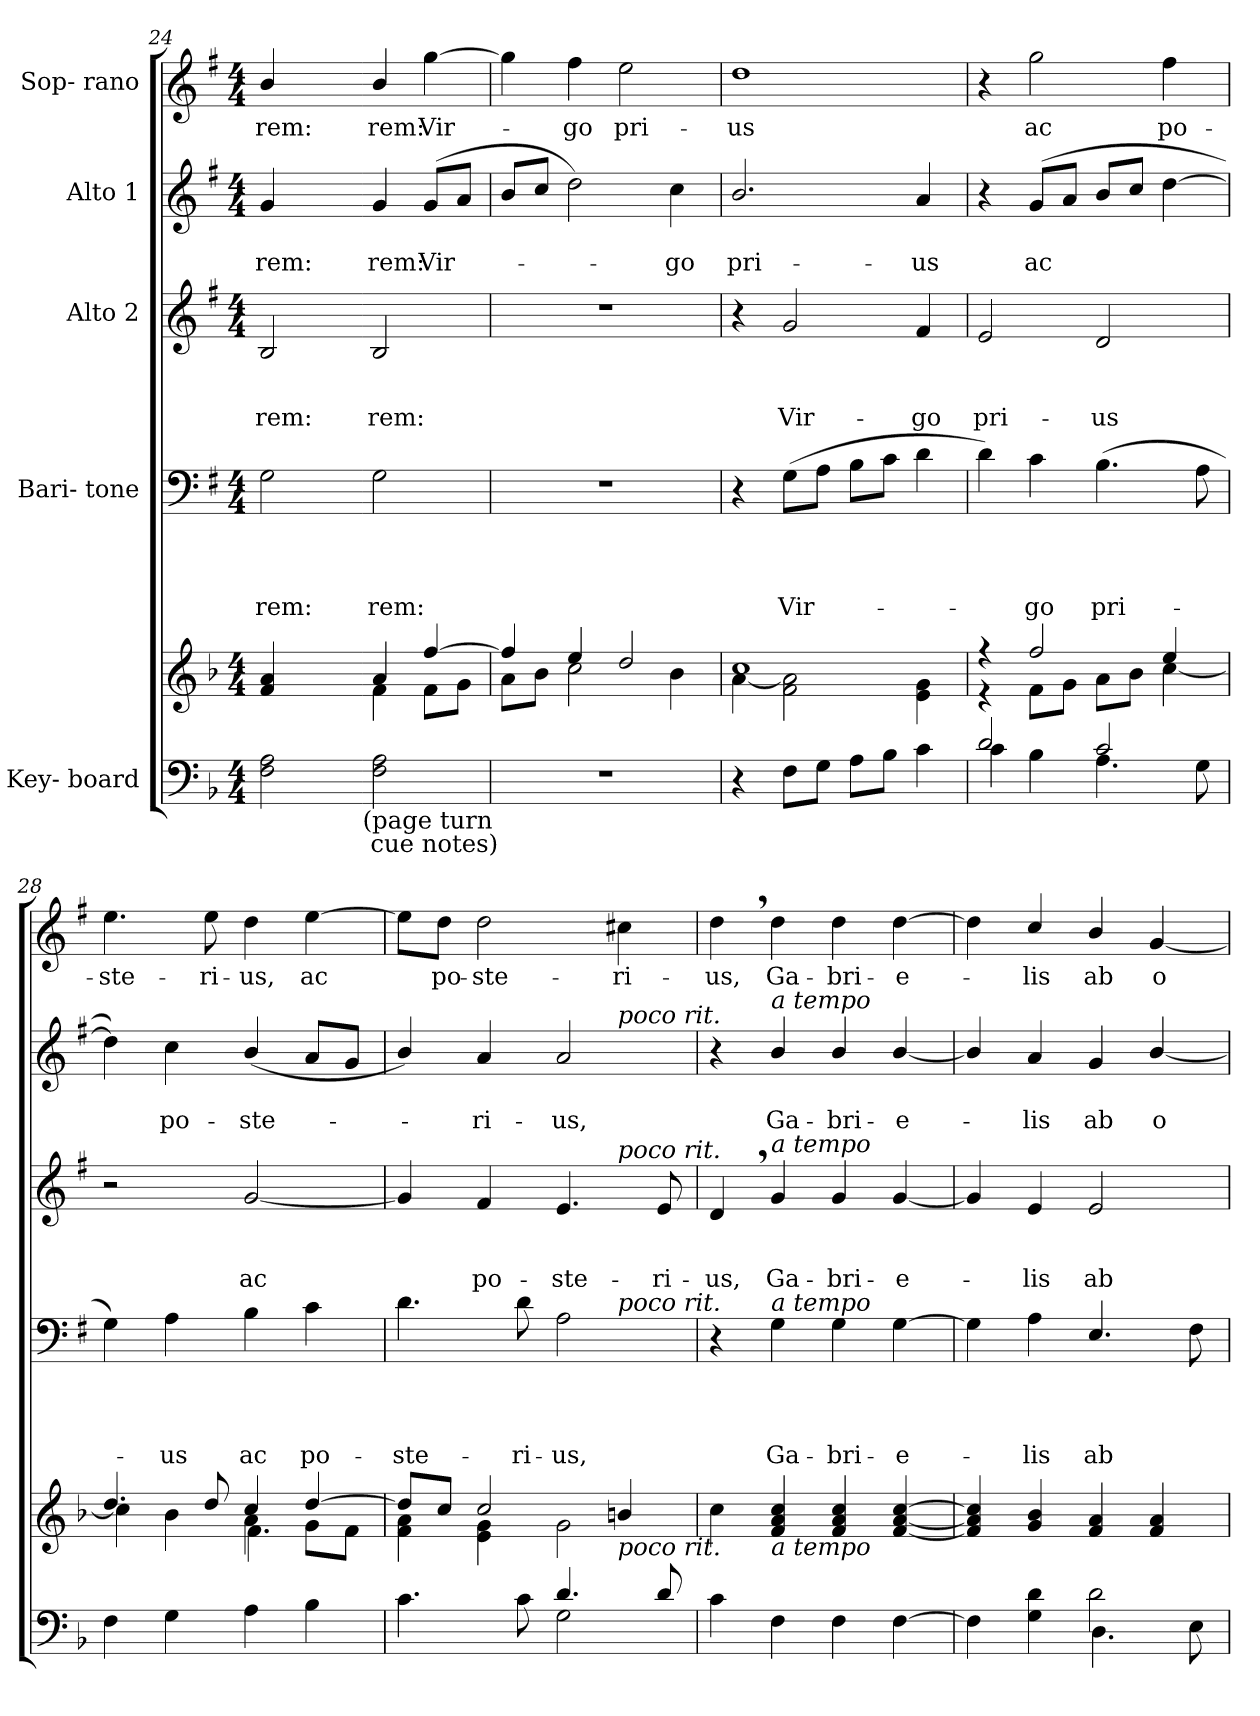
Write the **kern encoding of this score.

**kern	**kern	**kern	**text	**text	**text	**text	**kern	**text	**text	**text	**kern	**text	**text	**kern	**text
*part5	*part5	*part4	*part4	*part4	*part4	*part4	*part3	*part3	*part3	*part3	*part2	*part2	*part2	*part1	*part1
*staff6	*staff5	*staff4	*staff4	*staff4	*staff4	*staff4	*staff3	*staff3	*staff3	*staff3	*staff2	*staff2	*staff2	*staff1	*staff1
*I"Key- board	*	*I"Bari- tone	*	*	*	*	*I"Alto 2	*	*	*	*I"Alto 1	*	*	*I"Sop- rano	*
*clefF4	*clefG2	*clefF4	*	*	*	*	*clefG2	*	*	*	*clefG2	*	*	*clefG2	*
*	*	*ITrd1c2	*	*	*	*	*ITrd1c2	*	*	*	*ITrd1c2	*	*	*ITrd1c2	*
*k[b-]	*k[b-]	*k[b-]	*	*	*	*	*k[b-]	*	*	*	*k[b-]	*	*	*k[b-]	*
*F:	*F:	*F:	*	*	*	*	*F:	*	*	*	*F:	*	*	*F:	*
*M4/4	*M4/4	*M4/4	*	*	*	*	*M4/4	*	*	*	*M4/4	*	*	*M4/4	*
=24X3	=24X3	=24X3	=24X3	=24X3	=24X3	=24X3	=24X3	=24X3	=24X3	=24X3	=24X3	=24X3	=24X3	=24X3	=24X3
!	!	!	!	!	!	!LO:LY:b	!	!	!	!LO:LY:b	!	!	!LO:LY:b	!	!LO:LY:b
2F!\ 2A!\	4f!/ 4a!/	2F!\	.	.	.	-rem:	2A!/	.	.	-rem:	4f!/	.	-rem:	4a!/	-rem:
.	4ryy	.	.	.	.	.	.	.	.	.	4ryy	.	.	4ryy	.
!LO:TX:b:t=(page turn\n cue notes)	!	!	!	!	!	!	!	!	!	!	!	!	!	!	!
!!LO:PB:g=z
=24X4-	=24X4-	=24X4-	=24X4-	=24X4-	=24X4-	=24X4-	=24X4-	=24X4-	=24X4-	=24X4-	=24X4-	=24X4-	=24X4-	=24X4-	=24X4-
*	*^	*	*	*	*	*	*	*	*	*	*	*	*	*	*
!	!	!	!	!	!	!	!LO:LY:b	!	!	!	!LO:LY:b	!	!	!LO:LY:b	!	!LO:LY:b
2F\ 2A\	4a/	4f\	2F\	.	.	.	rem:	2A/	.	.	rem:	4f/	.	rem:	4a/	rem:
!	!	!	!	!	!	!	!	!	!	!	!	!	!	!LO:LY:b	!	!LO:LY:b
.	[>4ff/	8f\L	.	.	.	.	.	.	.	.	.	(<8f/L	.	Vir-	[4ff\	Vir-
.	.	8g\J	.	.	.	.	.	.	.	.	.	8g/J	.	.	.	.
=25	=25	=25	=25	=25	=25	=25	=25	=25	=25	=25	=25	=25	=25	=25	=25	=25
1r	4ff/]	8a\L	1r	.	.	.	.	1r	.	.	.	8a/L	.	.	4ff\]	.
.	.	8b-\J	.	.	.	.	.	.	.	.	.	8b-/J	.	.	.	.
!	!	!	!	!	!	!	!	!	!	!	!	!	!	!	!	!LO:LY:b
.	4ee/	2cc\	.	.	.	.	.	.	.	.	.	2cc\)	.	.	4ee\	-go
!	!	!	!	!	!	!	!	!	!	!	!	!	!	!	!	!LO:LY:b
.	2dd/	.	.	.	.	.	.	.	.	.	.	.	.	.	2dd\	pri-
!	!	!	!	!	!	!	!	!	!	!	!	!	!	!LO:LY:b	!	!
.	.	4b-\	.	.	.	.	.	.	.	.	.	4b-\	.	-go	.	.
=26	=26	=26	=26	=26	=26	=26	=26	=26	=26	=26	=26	=26	=26	=26	=26	=26
!	!	!	!	!	!	!	!	!	!	!	!	!	!	!LO:LY:b	!	!LO:LY:b
4r	1cc	[<4a\	4r	.	.	.	.	4r	.	.	.	2.a/	.	pri-	1cc	-us
!	!	!	!	!	!	!	!LO:LY:b	!	!	!	!LO:LY:b	!	!	!	!	!
8F\L	.	2f\ 2a\]	(>8F\L	.	.	.	Vir-	2f/	.	.	Vir-	.	.	.	.	.
8G\J	.	.	8G\J	.	.	.	.	.	.	.	.	.	.	.	.	.
8A\L	.	.	8A\L	.	.	.	.	.	.	.	.	.	.	.	.	.
8B-\J	.	.	8B-\J	.	.	.	.	.	.	.	.	.	.	.	.	.
!	!	!	!	!	!	!	!	!	!	!	!LO:LY:b	!	!	!LO:LY:b	!	!
4c\	.	4e\ 4g\	4c\	.	.	.	.	4e/	.	.	-go	4g/	.	-us	.	.
=27	=27	=27	=27	=27	=27	=27	=27	=27	=27	=27	=27	=27	=27	=27	=27	=27
*^	*	*	*	*	*	*	*	*	*	*	*	*	*	*	*	*
!	!	!	!	!	!	!	!	!	!	!	!	!LO:LY:b	!	!	!	!	!
2d/	4c\	4rff	4re	4c\)	.	.	.	.	2d/	.	.	pri-	4r	.	.	4r	.
!	!	!	!	!	!	!	!	!LO:LY:b	!	!	!	!	!	!	!LO:LY:b	!	!LO:LY:b
.	4B-\	2ff/	8f\L	4B-\	.	.	.	-go	.	.	.	.	(<8f/L	.	ac	2ff\	ac
.	.	.	8g\J	.	.	.	.	.	.	.	.	.	8g/J	.	.	.	.
!	!	!	!	!	!	!	!	!LO:LY:b	!	!	!	!LO:LY:b	!	!	!	!	!
2c/	4.A\	.	8a\L	(>4.A\	.	.	.	pri-	2c/	.	.	-us	8a/L	.	.	.	.
.	.	.	8b-\J	.	.	.	.	.	.	.	.	.	8b-/J	.	.	.	.
!	!	!	!	!	!	!	!	!	!	!	!	!	!	!	!	!	!LO:LY:b
.	.	4ee/	[<4cc\	.	.	.	.	.	.	.	.	.	[4cc\	.	.	4ee\	po-
.	8G\	.	.	8G\	.	.	.	.	.	.	.	.	.	.	.	.	.
=28	=28	=28	=28	=28	=28	=28	=28	=28	=28	=28	=28	=28	=28	=28	=28	=28	=28
*	*	*	*^	*	*	*	*	*	*	*	*	*	*	*	*	*	*
!	!	!	!	!	!	!	!	!	!	!	!	!	!	!	!	!	!	!LO:LY:b
*v	*v	*	*	*	*	*	*	*	*	*	*	*	*	*	*	*	*	*
4F\	4.dd/	4cc\]	2ryy	4F\)	.	.	.	.	2r	.	.	.	4cc\])	.	.	4.dd\	-ste-
!	!	!	!	!	!	!	!	!LO:LY:b	!	!	!	!	!	!	!LO:LY:b	!	!
4G\	.	4b-\	.	4G\	.	.	.	-us	.	.	.	.	4b-\	.	po-	.	.
!	!	!	!	!	!	!	!	!	!	!	!	!	!	!	!	!	!LO:LY:b
.	8dd/	.	.	.	.	.	.	.	.	.	.	.	.	.	.	8dd\	-ri-
!	!	!	!	!	!	!	!	!LO:LY:b	!	!	!	!LO:LY:b	!	!	!LO:LY:b	!	!LO:LY:b
4A\	4cc/	4a\	4.f\	4A\	.	.	.	ac	[2f/	.	.	ac	(<4a/	.	-ste-	4cc\	-us,
!	!	!	!	!	!	!	!	!LO:LY:b	!	!	!	!	!	!	!	!	!LO:LY:b
4B-\	[>4dd/	8g\L	.	4B-\	.	.	.	po-	.	.	.	.	8g/L	.	.	[4dd\	ac
.	.	8f\J	8ryy	.	.	.	.	.	.	.	.	.	8f/J	.	.	.	.
!!LO:LB:g=z
=29	=29	=29	=29	=29	=29	=29	=29	=29	=29	=29	=29	=29	=29	=29	=29	=29	=29
*^	*	*	*	*	*	*	*	*	*	*	*	*	*	*	*	*	*
!	!	!	!	!	!	!	!	!	!LO:LY:b	!	!	!	!	!	!	!	!	!
*	*	*	*v	*v	*^	*	*	*	*	*^	*	*	*	*^	*	*	*	*
2ryy	4.c\	8dd/L]	4f\ 4a\	4.c\	2.ryy	.	.	.	-ste-	4f/]	2.ryy	.	.	.	4a/)	2.ryy	.	.	8dd\L]	.
!	!	!	!	!	!	!	!	!	!	!	!	!	!	!	!	!	!	!	!	!LO:LY:b
.	.	8cc/J	.	.	.	.	.	.	.	.	.	.	.	.	.	.	.	.	8cc\J	po-
!	!	!	!	!	!	!	!	!	!	!	!	!	!	!LO:LY:b	!	!	!	!LO:LY:b	!	!LO:LY:b
.	.	2cc/	4e\ 4g\	.	.	.	.	.	.	4e/	.	.	.	po-	4g/	.	.	-ri-	2cc\	-ste-
!	!	!	!	!	!	!	!	!	!LO:LY:b	!	!	!	!	!	!	!	!	!	!	!
.	8c\	.	.	8c\	.	.	.	.	-ri-	.	.	.	.	.	.	.	.	.	.	.
!	!	!	!	!	!	!	!	!	!LO:LY:b	!	!	!	!	!LO:LY:b	!	!	!	!LO:LY:b	!	!
4.d/	2G\	.	2g\	2G\	.	.	.	.	-us,	4.d/	.	.	.	-ste-	2g/	.	.	-us,	.	.
!	!	!	!	!	!	!	!	!	!	!	!	!	!	!	!	!LO:TX:a:i:t=poco rit.	!	!	!	!
!	!	!	!	!	!	!	!	!	!	!	!LO:TX:a:i:t=poco rit.	!	!	!	!	!	!	!	!	!
!	!	!	!	!	!LO:TX:a:i:t=poco rit.	!	!	!	!	!	!	!	!	!	!	!	!	!	!	!
!	!	!LO:TX:b:i:t=poco rit.	!	!	!	!	!	!	!	!	!	!	!	!	!	!	!	!	!	!
!	!	!	!	!	!	!	!	!	!	!	!	!	!	!	!	!	!	!	!	!LO:LY:b
.	.	4bn/	.	.	4ryy	.	.	.	.	.	4ryy	.	.	.	.	4ryy	.	.	4bn\	-ri-
!	!	!	!	!	!	!	!	!	!	!	!	!	!	!LO:LY:b	!	!	!	!	!	!
8d/	.	.	.	.	.	.	.	.	.	8d/	.	.	.	-ri-	.	.	.	.	.	.
*v	*v	*	*	*	*	*	*	*	*	*	*	*	*	*	*	*	*	*	*	*
*	*v	*v	*	*	*	*	*	*	*	*	*	*	*	*	*	*	*	*	*
=30	=30	=30	=30	=30	=30	=30	=30	=30	=30	=30	=30	=30	=30	=30	=30	=30	=30	=30
!	!	!	!	!	!	!	!	!	!	!	!	!LO:LY:b	!	!	!	!	!	!LO:LY:b
*	*	*v	*v	*	*	*	*	*	*	*	*	*	*v	*v	*	*	*	*
*	*	*	*	*	*	*	*v	*v	*	*	*	*	*	*	*	*
4c\	4cc\	4r	.	.	.	.	4c,>/	.	.	-us,	4r	.	.	4cc,>\	-us,
!	!	!	!	!	!	!	!	!	!	!	!LO:TX:a:i:t=a tempo	!	!	!	!
!	!	!	!	!	!	!	!LO:TX:a:i:t=a tempo	!	!	!	!	!	!	!	!
!	!	!LO:TX:a:i:t=a tempo	!	!	!	!	!	!	!	!	!	!	!	!	!
!	!LO:TX:b:i:t=a tempo	!	!	!	!	!	!	!	!	!	!	!	!	!	!
!	!	!	!	!	!	!LO:LY:b	!	!	!	!LO:LY:b	!	!	!LO:LY:b	!	!LO:LY:b
4F\	4f/ 4a/ 4cc/	4F\	.	.	.	Ga-	4f/	.	.	Ga-	4a/	.	Ga-	4cc\	Ga-
!	!	!	!	!	!	!LO:LY:b	!	!	!	!LO:LY:b	!	!	!LO:LY:b	!	!LO:LY:b
4F\	4f/ 4a/ 4cc/	4F\	.	.	.	-bri-	4f/	.	.	-bri-	4a/	.	-bri-	4cc\	-bri-
!	!	!	!	!	!	!LO:LY:b	!	!	!	!LO:LY:b	!	!	!LO:LY:b	!	!LO:LY:b
[4F\	[4f/ [4a/ [4cc/	[4F\	.	.	.	-e-	[4f/	.	.	-e-	[4a/	.	-e-	[4cc\	-e-
=31	=31	=31	=31	=31	=31	=31	=31	=31	=31	=31	=31	=31	=31	=31	=31
*^	*	*	*	*	*	*	*	*	*	*	*	*	*	*	*
2ryy	4F\]	4f/] 4a/] 4cc/]	4F\]	.	.	.	.	4f/]	.	.	.	4a/]	.	.	4cc\]	.
!	!	!	!	!	!	!	!LO:LY:b	!	!	!	!LO:LY:b	!	!	!LO:LY:b	!	!LO:LY:b
.	4G\ 4d\	4g/ 4b-/	4G\	.	.	.	-lis	4d/	.	.	-lis	4g/	.	-lis	4b-/	-lis
!	!	!	!	!	!	!	!LO:LY:b	!	!	!	!LO:LY:b	!	!	!LO:LY:b	!	!LO:LY:b
2d\	4.D\	4f/ 4a/	4.D/	.	.	.	ab	2d/	.	.	ab	4f/	.	ab	4a/	ab
!	!	!	!	!	!	!	!	!	!	!	!	!	!	!LO:LY:b	!	!LO:LY:b
.	.	4f/ 4a/	.	.	.	.	.	.	.	.	.	[4a/	.	o-	[4f/	o-
.	8E\	.	8E\	.	.	.	.	.	.	.	.	.	.	.	.	.
*v	*v	*	*	*	*	*	*	*	*	*	*	*	*	*	*	*
=	=	=	=	=	=	=	=	=	=	=	=	=	=	=	=
*-	*-	*-	*-	*-	*-	*-	*-	*-	*-	*-	*-	*-	*-	*-	*-
